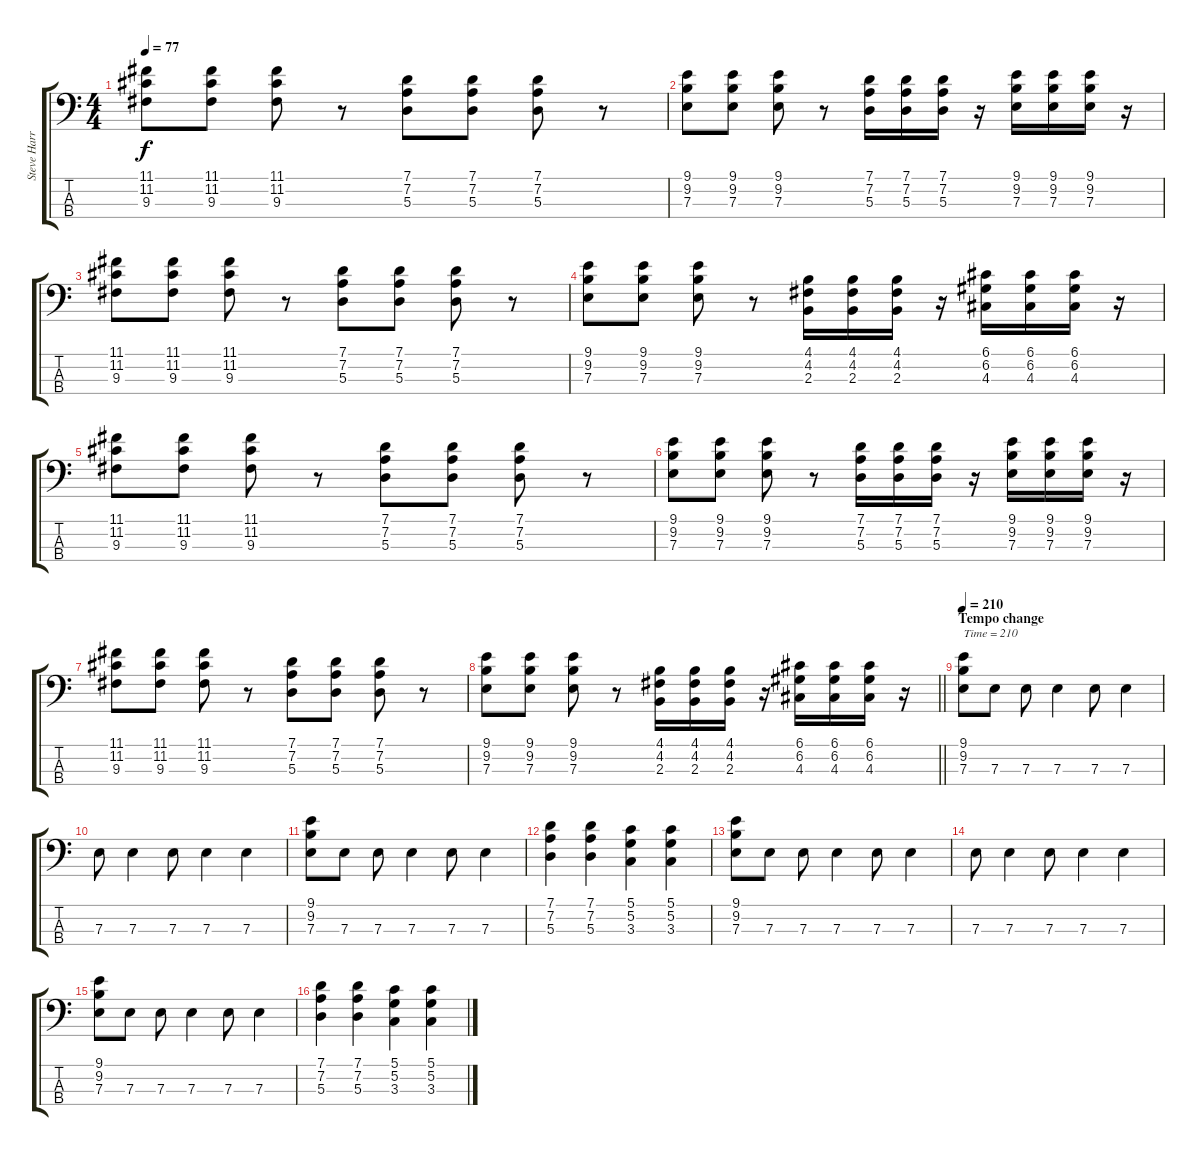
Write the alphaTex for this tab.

\track ("Steve Harris" "Steve Harr") {instrument slapbass2}
\staff {score tabs}
\tuning (G2 D2 A1 E1) {hide}
\ts (4 4)
\tempo 77
\clef f4
\ks c
(11.1 11.2 9.3).8{dy f} (11.1 11.2 9.3).8 (11.1 11.2 9.3).8 r.8 (7.1 7.2 5.3).8 (7.1 7.2 5.3).8 (7.1 7.2 5.3).8 r.8 |
(9.1 9.2 7.3).8 (9.1 9.2 7.3).8 (9.1 9.2 7.3).8 r.8 (7.1 7.2 5.3).16 (7.1 7.2 5.3).16 (7.1 7.2 5.3).16 r.16 (9.1 9.2 7.3).16 (9.1 9.2 7.3).16 (9.1 9.2 7.3).16 r.16 |
(11.1 11.2 9.3).8 (11.1 11.2 9.3).8 (11.1 11.2 9.3).8 r.8 (7.1 7.2 5.3).8 (7.1 7.2 5.3).8 (7.1 7.2 5.3).8 r.8 |
(9.1 9.2 7.3).8 (9.1 9.2 7.3).8 (9.1 9.2 7.3).8 r.8 (4.1 4.2 2.3).16 (4.1 4.2 2.3).16 (4.1 4.2 2.3).16 r.16 (6.1 6.2 4.3).16 (6.1 6.2 4.3).16 (6.1 6.2 4.3).16 r.16 |
(11.1 11.2 9.3).8 (11.1 11.2 9.3).8 (11.1 11.2 9.3).8 r.8 (7.1 7.2 5.3).8 (7.1 7.2 5.3).8 (7.1 7.2 5.3).8 r.8 |
(9.1 9.2 7.3).8 (9.1 9.2 7.3).8 (9.1 9.2 7.3).8 r.8 (7.1 7.2 5.3).16 (7.1 7.2 5.3).16 (7.1 7.2 5.3).16 r.16 (9.1 9.2 7.3).16 (9.1 9.2 7.3).16 (9.1 9.2 7.3).16 r.16 |
(11.1 11.2 9.3).8 (11.1 11.2 9.3).8 (11.1 11.2 9.3).8 r.8 (7.1 7.2 5.3).8 (7.1 7.2 5.3).8 (7.1 7.2 5.3).8 r.8 |
\barLineRight lightlight
(9.1 9.2 7.3).8 (9.1 9.2 7.3).8 (9.1 9.2 7.3).8 r.8 (4.1 4.2 2.3).16 (4.1 4.2 2.3).16 (4.1 4.2 2.3).16 r.16 (6.1 6.2 4.3).16 (6.1 6.2 4.3).16 (6.1 6.2 4.3).16 r.16 |
\section ("" "Tempo change")
\tempo 210
(9.1 9.2 7.3).8{txt "Time = 210"} 7.3.8 7.3.8 7.3.4 7.3.8 7.3.4 |
7.3.8 7.3.4 7.3.8 7.3.4 7.3.4 |
(9.1 9.2 7.3).8 7.3.8 7.3.8 7.3.4 7.3.8 7.3.4 |
(7.1 7.2 5.3).4 (7.1 7.2 5.3).4 (5.1 5.2 3.3).4 (5.1 5.2 3.3).4 |
(9.1 9.2 7.3).8 7.3.8 7.3.8 7.3.4 7.3.8 7.3.4 |
7.3.8 7.3.4 7.3.8 7.3.4 7.3.4 |
(9.1 9.2 7.3).8 7.3.8 7.3.8 7.3.4 7.3.8 7.3.4 |
(7.1 7.2 5.3).4 (7.1 7.2 5.3).4 (5.1 5.2 3.3).4 (5.1 5.2 3.3).4
